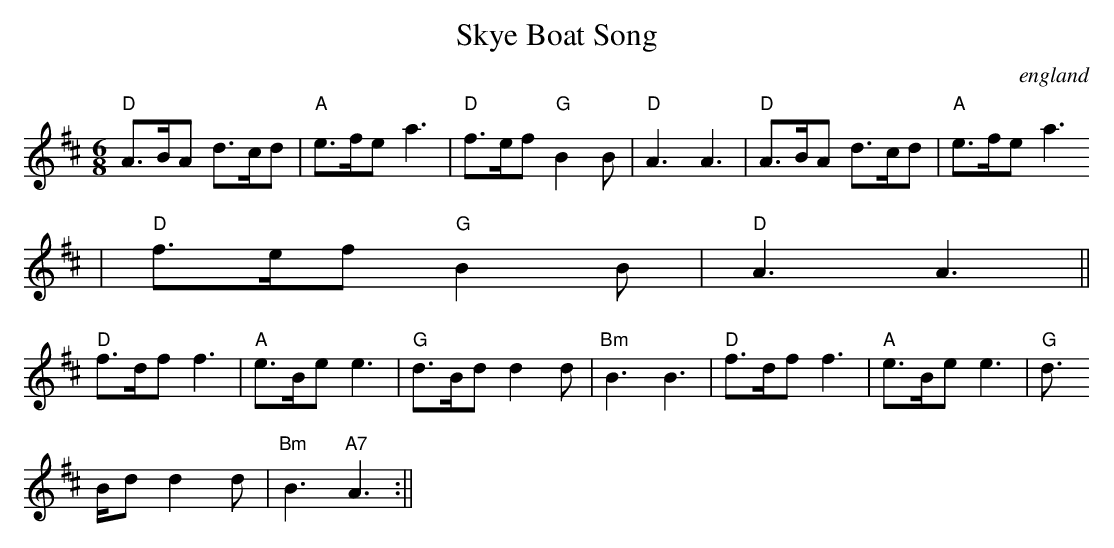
X:1
T:Skye Boat Song
O:england
M:6/8
L:1/8
K:D
"D"A>BA d>cd|"A"e>fe a3|"D"f>ef "G"B2 B|"D"A3 A3|"D"A>BA d>cd|"A"e>fe a3
|"D"f>ef "G"B2 B|"D"A3 A3||
"D"f>df f3|"A"e>Be e3|"G"d>Bd d2 d|"Bm"B3 B3|"D"f>df f3|"A"e>Be e3|"G"d>
Bd d2 d|"Bm"B3 "A7"A3:||
